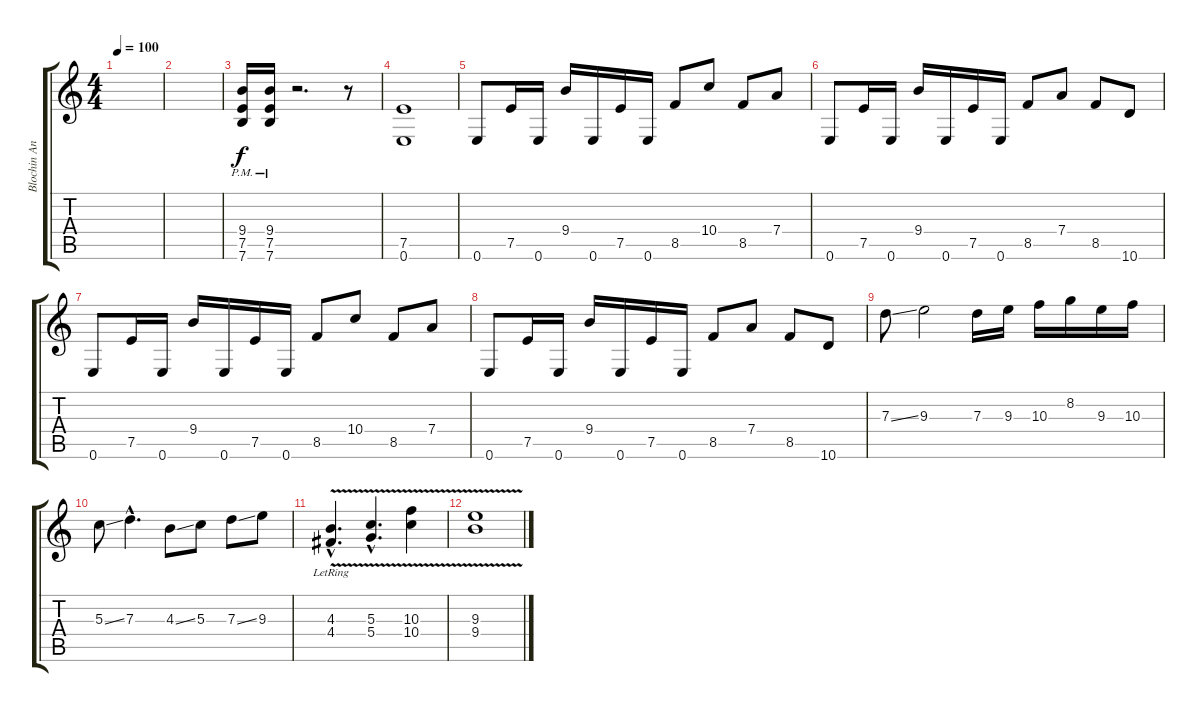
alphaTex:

\track ("Blochin Anton guitar" "Blochin An") {instrument overdrivenguitar}
\staff {score tabs}
\tuning (E4 B3 G3 D3 A2 E2) {hide}
\ts (4 4)
\tempo 100
\clef g2
\ks c
|
|
(9.4{pm} 7.5{pm} 7.6{pm}).16 (9.4{pm} 7.5{pm} 7.6{pm}).16 r.2{d} r.8 |
(7.5 0.6).1 |
0.6.8 7.5.16 0.6.16 9.4.16 0.6.16 7.5.16 0.6.16 8.5.8 10.4.8 8.5.8 7.4.8 |
0.6.8 7.5.16 0.6.16 9.4.16 0.6.16 7.5.16 0.6.16 8.5.8 7.4.8 8.5.8 10.6.8 |
0.6.8 7.5.16 0.6.16 9.4.16 0.6.16 7.5.16 0.6.16 8.5.8 10.4.8 8.5.8 7.4.8 |
0.6.8 7.5.16 0.6.16 9.4.16 0.6.16 7.5.16 0.6.16 8.5.8 7.4.8 8.5.8 10.6.8 |
7.3{ss}.8 9.3.2 7.3.16 9.3.16 10.3.16 8.2.16 9.3.16 10.3.16 |
5.3{ss}.8 7.3{hac}.4{d} 4.3{ss}.8 5.3.8 7.3{ss}.8 9.3.8 |
(4.3{v hac lr} 4.4{v hac}).4{d} (5.3{v hac} 5.4{v hac}).4{d} (10.3{v} 10.4{v}).4 |
(9.3{v} 9.4{v}).1
